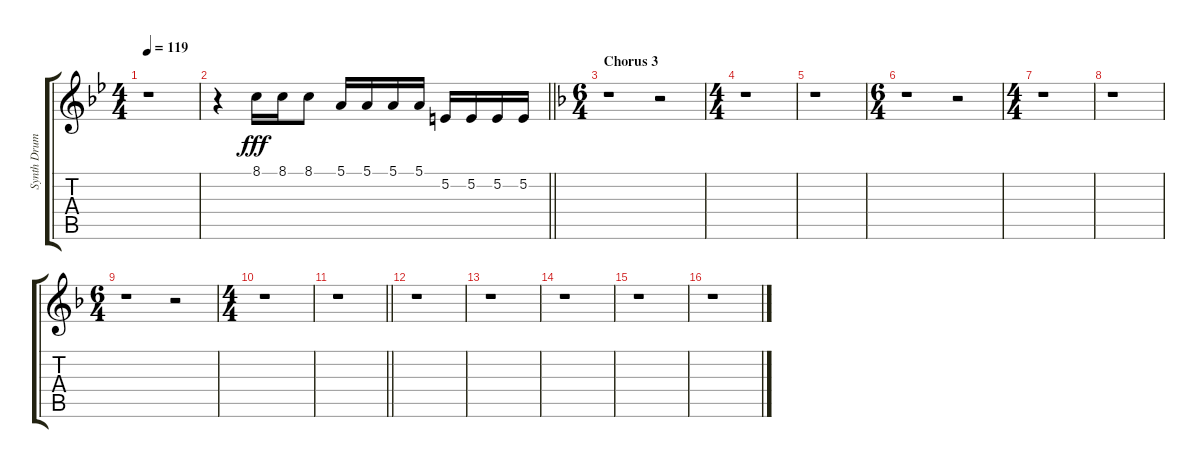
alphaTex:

\track ("Synth Drums" "Synth Drum") {instrument synthdrum}
\staff {score tabs}
\tuning (E4 B3 G3 D3 A2 E2) {hide}
\ts (4 4)
\tempo 119
\clef g2
\ks bb
r.1{dy fff} |
\barLineRight lightlight
r.4 8.1.16{balance 0} 8.1.16 8.1.8 5.1.16{balance 16} 5.1.16 5.1.16 5.1.16 5.2.16{balance 8} 5.2.16 5.2.16 5.2.16 |
\ts (6 4)
\section ("" "Chorus 3")
\ks f
r.1 r.2 |
\ts (4 4)
r.1 |
r.1 |
\ts (6 4)
r.1 r.2 |
\ts (4 4)
r.1 |
r.1 |
\ts (6 4)
r.1 r.2 |
\ts (4 4)
r.1 |
\barLineRight lightlight
r.1 |
\section ("" "")
r.1 |
r.1 |
r.1 |
r.1 |
r.1
